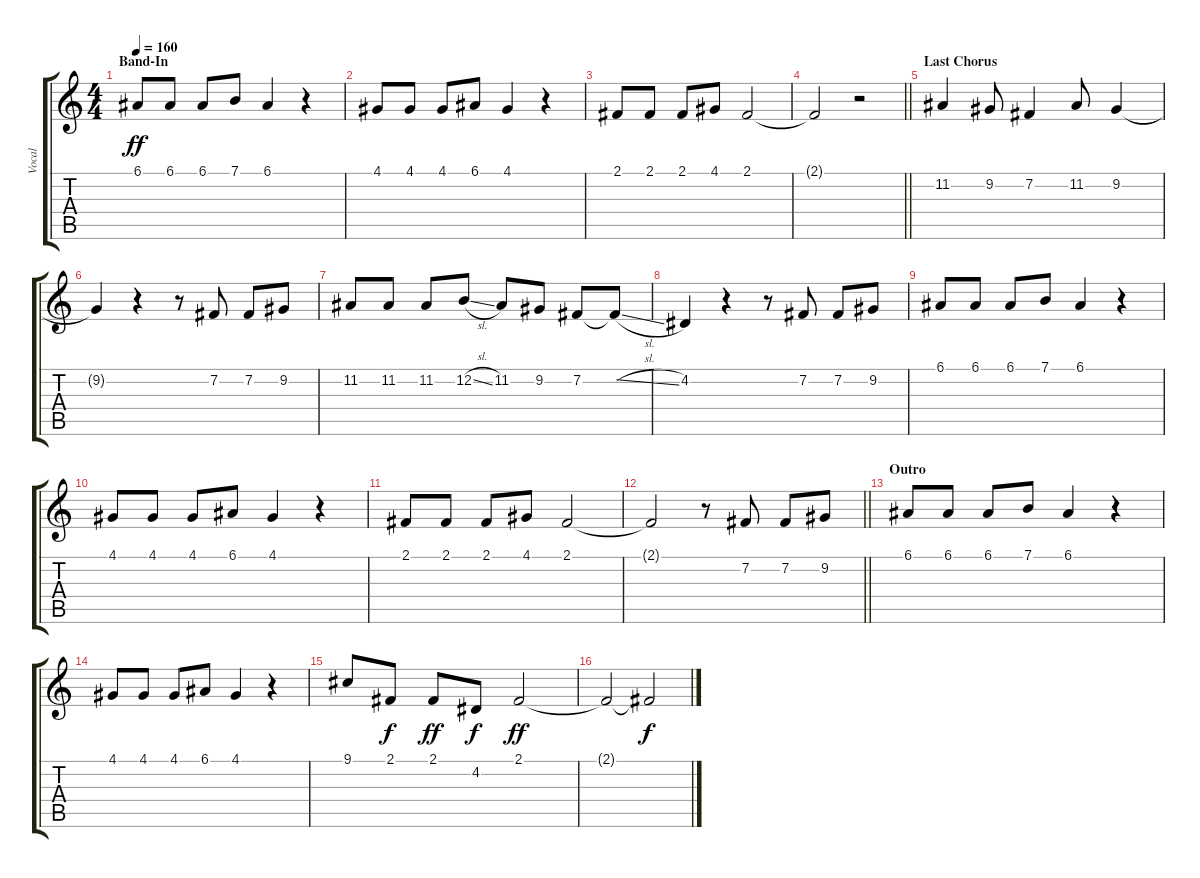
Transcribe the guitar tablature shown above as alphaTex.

\track ("Vocal" "Vocal") {instrument clarinet}
\staff {score tabs}
\tuning (E4 B3 G3 D3 A2 E2) {hide}
\ts (4 4)
\section ("" "Band-In")
\tempo 160
\clef g2
\ks c
6.1.8{dy ff} 6.1.8 6.1.8 7.1.8 6.1.4 r.4 |
4.1.8 4.1.8 4.1.8 6.1.8 4.1.4 r.4 |
2.1.8 2.1.8 2.1.8 4.1.8 2.1.2 |
\barLineRight lightlight
2.1{t}.2 r.2 |
\section ("" "Last Chorus")
11.2.4 9.2.8 7.2.4 11.2.8 9.2.4 |
9.2{t}.4 r.4 r.8 7.2.8 7.2.8 9.2.8 |
11.2.8 11.2.8 11.2.8 12.2{sl}.8 11.2.8 9.2.8 7.2.8 7.2{sl t}.8 |
4.2.4 r.4 r.8 7.2.8 7.2.8 9.2.8 |
6.1.8 6.1.8 6.1.8 7.1.8 6.1.4 r.4 |
4.1.8 4.1.8 4.1.8 6.1.8 4.1.4 r.4 |
2.1.8 2.1.8 2.1.8 4.1.8 2.1.2 |
\barLineRight lightlight
2.1{t}.2 r.8 7.2.8 7.2.8 9.2.8 |
\section ("" "Outro")
6.1.8 6.1.8 6.1.8 7.1.8 6.1.4 r.4 |
4.1.8 4.1.8 4.1.8 6.1.8 4.1.4 r.4 |
9.1.8 2.1.8{dy f} 2.1.8{dy ff} 4.2.8{dy f} 2.1.2{dy ff} |
2.1{t}.2 2.1{t}.2{dy f}
